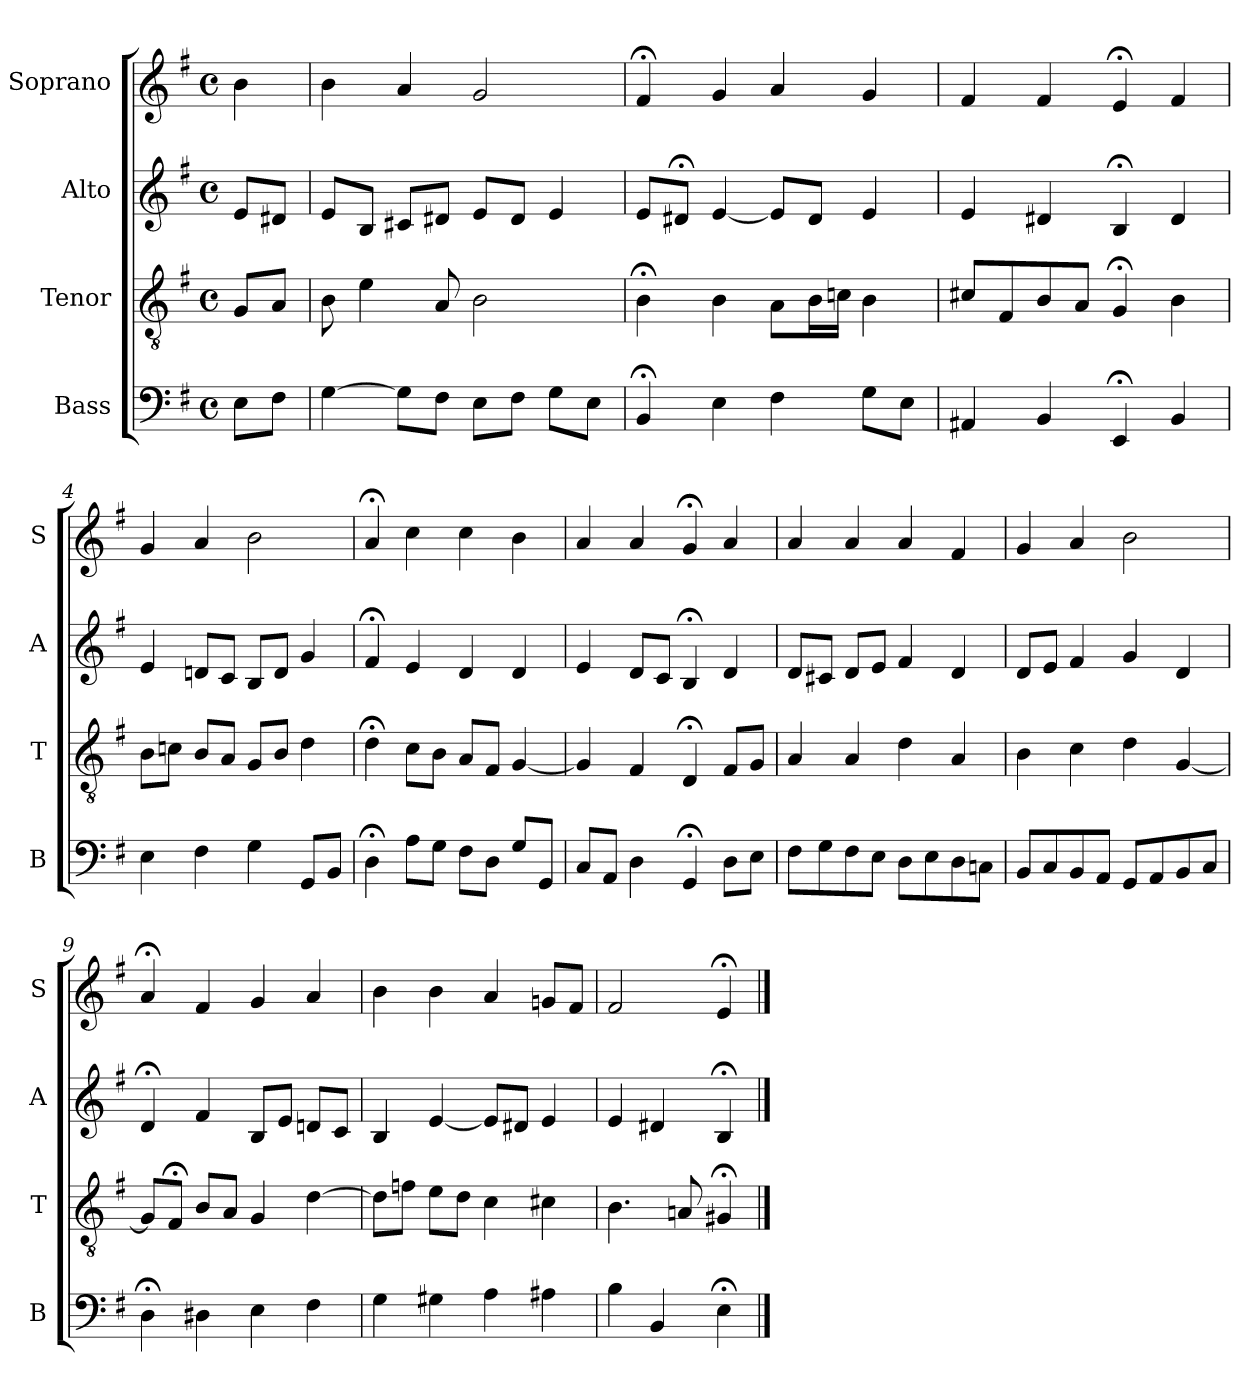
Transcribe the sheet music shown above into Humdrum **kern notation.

**kern	**kern	**kern	**kern
*part4	*part3	*part2	*part1
*staff4	*staff3	*staff2	*staff1
*I"Bass	*I"Tenor	*I"Alto	*I"Soprano
*I'B	*I'T	*I'A	*I'S
*clefF4	*clefGv2	*clefG2	*clefG2
*k[f#]	*k[f#]	*k[f#]	*k[f#]
*e:	*e:	*e:	*e:
*M4/4	*M4/4	*M4/4	*M4/4
*met(c)	*met(c)	*met(c)	*met(c)
*MM100	*MM100	*MM100	*MM100
=	=	=	=
8EL	8GL	8eL	4b
8F#J	8AJ	8d#XJ	.
=1	=1	=1	=1
[4G	8B	8eL	4b
.	4e	8BJ	.
8GL]	.	8c#XL	4a
8F#J	8A	8d#XJ	.
8EL	2B	8eL	2g
8F#J	.	8d#J	.
8GL	.	4e	.
8EJ	.	.	.
=2	=2	=2	=2
4BB;<	4B;<	8eL	4f#;<
.	.	8d#X;<J	.
4E	4B	[4e	4g
4F#	8AL	8eL]	4a
.	16BL	8d#J	.
.	16cnJJ	.	.
8GL	4B	4e	4g
8EJ	.	.	.
=3	=3	=3	=3
4AA#X	8c#XL	4e	4f#
.	8F#	.	.
4BB	8B	4d#X	4f#
.	8AJ	.	.
4EE;<	4G;<i	4B;<	4e;<i
4BB	4Bi	4d#	4f#i
=4	=4	=4	=4
4E	8BL	4e	4g
.	8cnJ	.	.
4F#	8BL	8dnL	4a
.	8AJ	8cJ	.
4G	8GL	8BL	2b
.	8BJ	8dJ	.
8GGL	4d	4g	.
8BBJ	.	.	.
=5	=5	=5	=5
4D;<	4d;<	4f#;<	4a;<
8AL	8cL	4e	4cc
8GJ	8BJ	.	.
8F#L	8AL	4d	4cc
8DJ	8F#J	.	.
8GL	[4G	4d	4b
8GGJ	.	.	.
=6	=6	=6	=6
8CL	4G]	4e	4a
8AAJ	.	.	.
4D	4F#	8dL	4a
.	.	8cJ	.
4GG;<	4D;<	4B;<i	4g;<i
8DL	8F#L	4di	4ai
8EJ	8GJ	.	.
=7	=7	=7	=7
8F#L	4A	8dL	4a
8G	.	8c#XJ	.
8F#	4A	8dL	4a
8EJ	.	8eJ	.
8DL	4d	4f#	4a
8E	.	.	.
8D	4A	4d	4f#
8CnJ	.	.	.
=8	=8	=8	=8
8BBL	4B	8dL	4g
8C	.	8eJ	.
8BB	4c	4f#	4a
8AAJ	.	.	.
8GGL	4d	4g	2b
8AA	.	.	.
8BB	[4G	4d	.
8CJ	.	.	.
=9	=9	=9	=9
4D;<	8GL]	4d;<i	4a;<
.	8F#;<iJ	.	.
4D#X	8BiL	4f#i	4f#
.	8AJ	.	.
4E	4G	8BL	4g
.	.	8eJ	.
4F#	[4d	8dnL	4a
.	.	8cJ	.
=10	=10	=10	=10
4G	8dL]	4B	4b
.	8fnJ	.	.
4G#X	8eL	[4e	4b
.	8dJ	.	.
4A	4c	8eL]	4a
.	.	8d#XJ	.
4A#X	4c#X	4e	8gnL
.	.	.	8f#J
=11	=11	=11	=11
4B	4.B	4e	2f#
4BB	.	4d#X	.
.	8An	.	.
4E;<	4G#X;<	4B;<	4e;<
==	==	==	==
*-	*-	*-	*-
